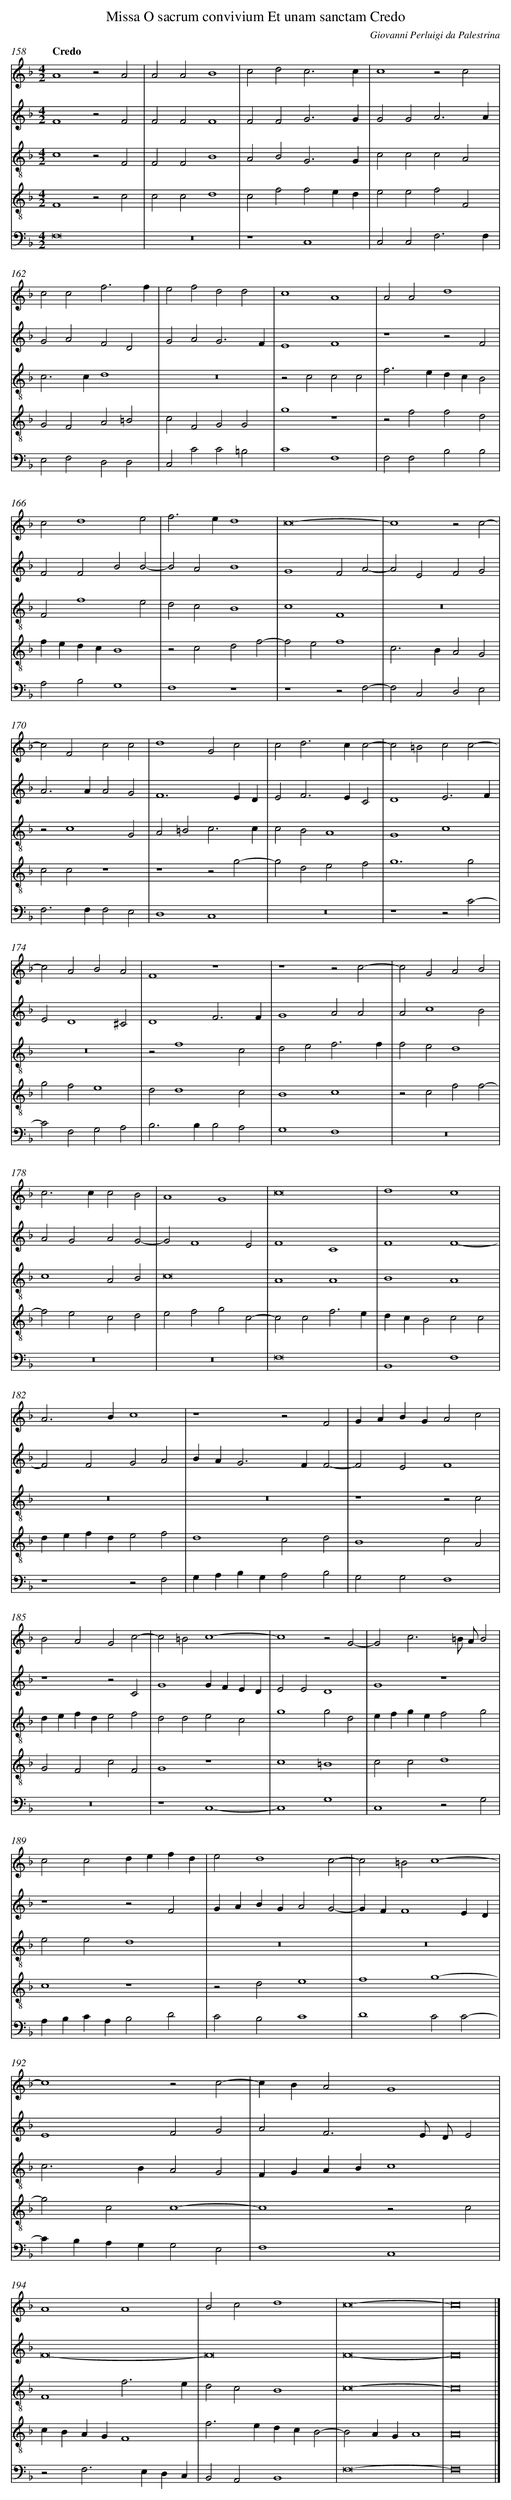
X:1
T: Missa O sacrum convivium Et unam sanctam Credo
C: Giovanni Perluigi da Palestrina
L: 1/4
M: 4/2
Q: "Credo"
V: 1 clef=treble
V: 2 clef=treble
V: 3 clef=treble-8
V: 4 clef=treble-8
V: 5 clef=bass
K: F
[V:1] A4z2A2 |
[V:2] F4z2F2 |
[V:3] c4z2F2 |
[V:4] F4z2c2 |
[V:5] F,8 |
[V:1] A2A2B4 |
[V:2] F2F2F4 |
[V:3] F2F2B4 |
[V:4] c2c2d4 |
[V:5] z8 |
[V:1] c2d2c3c |
[V:2] F2F2G3G |
[V:3] A2B2G3G |
[V:4] c2f2f2ed |
[V:5] z4C,4 |
[V:1] c4z2c2 |
[V:2] G2G2A3A |
[V:3] c2c2c2A2 |
[V:4] e2e2f2F2 |
[V:5] C,2C,2F,3F, |
[V:1] c2c2f3f |
[V:2] G2A2F2D2 |
[V:3] c2>c2d4 |
[V:4] G2F2A2=B2 |
[V:5] E,2F,2D,2D,2 |
[V:1] e2f2d2d2 |
[V:2] G2A2G3F |
[V:3] z8 |
[V:4] c2F2G2G2 |
[V:5] C,2C2C2=B,2 |
[V:1] c4A4 |
[V:2] E4F4 |
[V:3] z2c2c2c2 |
[V:4] g4z4 |
[V:5] C4F,4 |
[V:1] A2A2d4 |
[V:2] z4z2F2 |
[V:3] f2>e2dcB2 |
[V:4] z2f2f2d2 |
[V:5] F,2F,2B,2B,2 |
[V:1] c2d4e2 |
[V:2] F2F2B2B2- |
[V:3] F2f4e2 |
[V:4] fedcB4 |
[V:5] A,2B,2G,4 |
[V:1] f2>e2d4 |
[V:2] B2A2B4 |
[V:3] d2c2B4 |
[V:4] z2c2d2f2- |
[V:5] F,4z4 |
[V:1] c8- |
[V:2] G4F2A2- |
[V:3] c4F4 |
[V:4] f2e2f4 |
[V:5] z4z2F,2- |
[V:1] c4z2c2- |
[V:2] A2E2F2G2 |
[V:3] z8 |
[V:4] c2>B2A2G2 |
[V:5] F,2C,2D,2E,2 |
[V:1] c2F2c2c2 |
[V:2] A2>A2A2G2 |
[V:3] z2c4G2 |
[V:4] c2c2z4 |
[V:5] F,2>F,2F,2E,2 |
[V:1] d4G2c2 |
[V:2] F6ED |
[V:3] A2=B2c3c |
[V:4] z4z2g2- |
[V:5] D,4C,4 |
[V:1] c2d2>c2c2- |
[V:2] E2F2>E2C2 |
[V:3] c2B2A4 |
[V:4] g2d2e2f2 |
[V:5] z8 |
[V:1] c2=B2c2c2- |
[V:2] D4E3F |
[V:3] G4c4 |
[V:4] g6g2 |
[V:5] z4z2C2- |
[V:1] c2A2B2A2 |
[V:2] E2D4^C2 |
[V:3] z8 |
[V:4] g2f2e4 |
[V:5] C2F,2G,2A,2 |
[V:1] F4z4 |
[V:2] D4F3F |
[V:3] z2f4c2 |
[V:4] d2d4c2 |
[V:5] B,2>B,2B,2A,2 |
[V:1] z4z2c2- |
[V:2] G4A2A2 |
[V:3] d2e2f3f |
[V:4] B4c4 |
[V:5] G,4F,4 |
[V:1] c2G2A2B2 |
[V:2] A2c4B2 |
[V:3] f2e2d4 |
[V:4] z2c2f2f2- |
[V:5] z8 |
[V:1] c2>c2c2B2 |
[V:2] A2G2A2G2- |
[V:3] c4A2B2 |
[V:4] f2e2c2d2 |
[V:5] z8 |
[V:1] A4G4 |
[V:2] G2F4E2 |
[V:3] c8 |
[V:4] e2f2g2c2- |
[V:5] z8 |
[V:1] c8 |
[V:2] F4C4 |
[V:3] A4A4 |
[V:4] c2c2f3e |
[V:5] F,8 |
[V:1] d4c4 |
[V:2] F4F4- |
[V:3] B4A4 |
[V:4] dcB2c2c2 |
[V:5] B,,4F,4 |
[V:1] A2>B2c4 |
[V:2] F2F2G2A2 |
[V:3] z8 |
[V:4] defde2f2 |
[V:5] z4z2F,2 |
[V:1] z4z2F2 |
[V:2] BA2<G2FF2- |
[V:3] z8 |
[V:4] d4c2d2 |
[V:5] G,A,B,G,A,2B,2 |
[V:1] GABGA2c2 |
[V:2] F2E2F4 |
[V:3] z4z2c2 |
[V:4] B4c2A2 |
[V:5] G,2G,2F,4 |
[V:1] B2A2G2c2- |
[V:2] z4z2C2 |
[V:3] defde2f2 |
[V:4] G2F2c2F2 |
[V:5] z8 |
[V:1] c2=B2c4- |
[V:2] G4GFED |
[V:3] d2d2e2c2 |
[V:4] G4z4 |
[V:5] z4C,4- |
[V:1] c4z2G2- |
[V:2] E2E2D4 |
[V:3] g4g2d2 |
[V:4] c4=B4 |
[V:5] C,4G,4 |
[V:1] G2c3=B/ A/B2 |
[V:2] G4z4 |
[V:3] efgef2g2 |
[V:4] c2c2d4 |
[V:5] C,4z2G,2 |
[V:1] c2c2defd |
[V:2] z4z2F2 |
[V:3] e2e2d4 |
[V:4] c4z4 |
[V:5] A,B,CA,B,2D2 |
[V:1] e2d4c2- |
[V:2] GABGA2G2- |
[V:3] z8 |
[V:4] z2d2e4 |
[V:5] C2B,2C4 |
[V:1] c2=B2c4- |
[V:2] GFF4ED |
[V:3] z8 |
[V:4] f4g4- |
[V:5] D4C2C2- |
[V:1] c4z2c2- |
[V:2] E4F2G2 |
[V:3] c2>B2A2G2 |
[V:4] g2c2c4- |
[V:5] CB,A,G,G,2E,2 |
[V:1] cBA2G4 |
[V:2] A2F3E/ D/E2 |
[V:3] FGABc4 |
[V:4] c4z2c2 |
[V:5] F,4C,4 |
[V:1] A4A4 |
[V:2] F8- |
[V:3] F4f3e |
[V:4] cBAGF4 |
[V:5] z2F,2>E,2D,C, |
[V:1] B2c2d4 |
[V:2] F8 |
[V:3] d2c2B4 |
[V:4] f2>e2dcB2- |
[V:5] B,,2A,,2B,,4 |
[V:1] c8- |
[V:2] F8- |
[V:3] c8- |
[V:4] B2AGA4 |
[V:5] F,8- |
[V:1] c8 |]
[V:2] F8 |]
[V:3] c8 |]
[V:4] A8 |]
[V:5] F,8 |]
